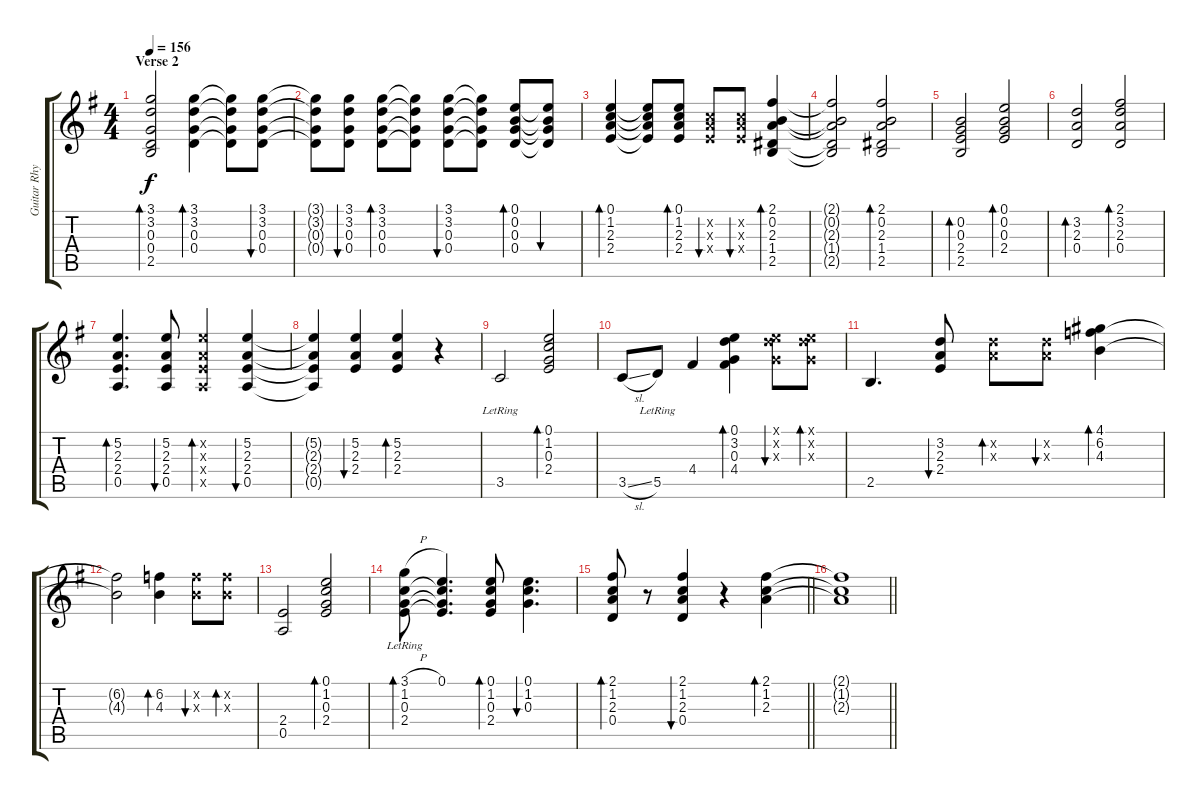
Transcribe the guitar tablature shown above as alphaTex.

\track ("Guitar Rhythm" "Guitar Rhy") {instrument electricguitarjazz}
\staff {score tabs}
\tuning (E4 B3 G3 D3 A2 E2) {hide}
\ts (4 4)
\section ("" "Verse 2")
\tempo 156
\clef g2
\ks g
(3.1 3.2 0.3 0.4 2.5).2{bd 120 dy f} (3.1 3.2 0.3 0.4).4{bd 60} (3.1{t} 3.2{t} 0.3{t} 0.4{t}).8 (3.1 3.2 0.3 0.4).8{bu 60} |
(3.1{t} 3.2{t} 0.3{t} 0.4{t}).8 (3.1 3.2 0.3 0.4).8{bu 60} (3.1 3.2 0.3 0.4).8{bd 60} (3.1{t} 3.2{t} 0.3{t} 0.4{t}).8 (3.1 3.2 0.3 0.4).8{bu 60} (3.1{t} 3.2{t} 0.3{t} 0.4{t}).8 (0.1 0.2 0.3 0.4).8{bd 60} (0.1{t} 0.2{t} 0.3{t} 0.4{t}).8{bu 60} |
(0.1 1.2 2.3 2.4).4{bd 60} (0.1{t} 1.2{t} 2.3{t} 2.4{t}).8 (0.1 1.2 2.3 2.4).8{bd 60} (1.2{x} 2.3{x} 2.4{x}).8{bu 60} (1.2{x} 2.3{x} 2.4{x}).8{bu 60} (2.1 0.2 2.3 1.4 2.5).4{bd 60} |
(2.1{t} 0.2{t} 2.3{t} 1.4{t} 2.5{t}).2 (2.1 0.2 2.3 1.4 2.5).2{bd 60} |
(0.2 0.3 2.4 2.5).2{bd 60} (0.1 0.2 0.3 2.4).2{bd 60} |
(3.2 2.3 0.4).2{bd 60} (2.1 3.2 2.3 0.4).2{bd 60} |
(5.2 2.3 2.4 0.5).4{d bd 60} (5.2 2.3 2.4 0.5).8{bu 60} (5.2{x} 2.3{x} 2.4{x} 0.5{x}).4{bd 60} (5.2 2.3 2.4 0.5).4{bu 60} |
(5.2{t} 2.3{t} 2.4{t} 0.5{t}).4 (5.2 2.3 2.4).4{bu 60} (5.2 2.3 2.4).4{bd 60} r.4 |
3.5{lr}.2 (0.1 1.2 0.3 2.4).2{bd 60} |
3.5{sl}.8 5.5{lr}.8 4.4.4 (0.1 3.2 0.3 4.4).4{bd 60} (0.1{x} 3.2{x} 0.3{x}).8{bu 60} (0.1{x} 3.2{x} 0.3{x}).8{bd 60} |
2.5.4{d} (3.2 2.3 2.4).8{bu 60} (3.2{x} 2.3{x}).8{bd 60} (3.2{x} 2.3{x}).8{bu 60} (4.1 6.2 4.3).4{bd 60} |
(6.2{t} 4.3{t}).2 (6.2 4.3).4{bd 60} (6.2{x} 4.3{x}).8{bu 60} (6.2{x} 4.3{x}).8{bd 60} |
(2.4 0.5).2 (0.1 1.2 0.3 2.4).2{bd 60} |
(3.1{h} 1.2{lr} 0.3{lr} 2.4{lr}).8{bd 60} (0.1 1.2{t} 0.3{t} 2.4{t}).4{d} (0.1 1.2 0.3 2.4).8{bd 60} (0.1 1.2 0.3).4{d bu 60} |
\barLineRight lightlight
(2.1 1.2 2.3 0.4).8{bd 60} r.8 (2.1 1.2 2.3 0.4).4{bu 60} r.4 (2.1 1.2 2.3).4{bd 120} |
\barLineRight lightlight
(2.1{t} 1.2{t} 2.3{t}).1
